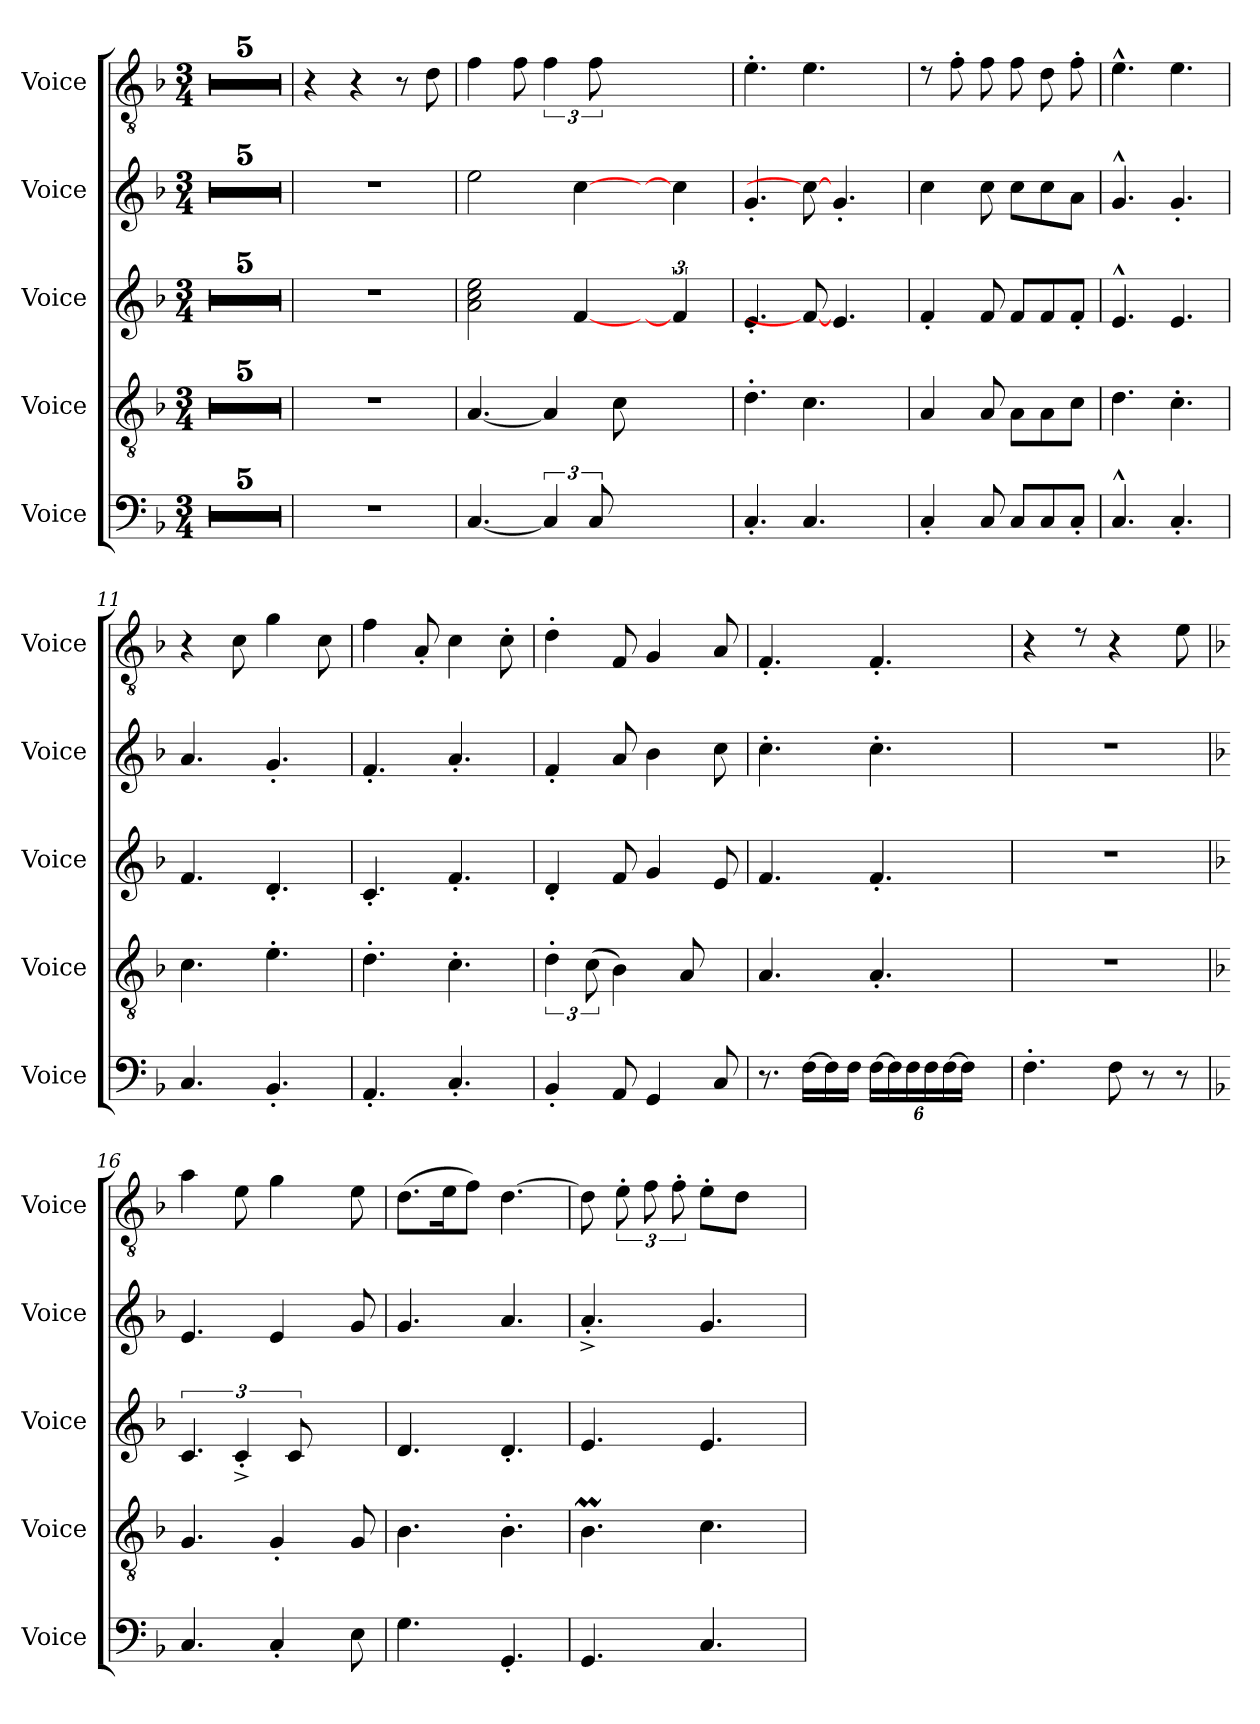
**kern	**kern	**kern	**kern	**kern
*part5	*part4	*part3	*part2	*part1
*staff5	*staff4	*staff3	*staff2	*staff1
*I"Voice	*I"Voice	*I"Voice	*I"Voice	*I"Voice
*I'Voice	*I'Voice	*I'Voice	*I'Voice	*I'Voice
*clefF4	*clefGv2	*clefG2	*clefG2	*clefGv2
*k[b-]	*k[b-]	*k[b-]	*k[b-]	*k[b-]
*M3/4	*M3/4	*M3/4	*M3/4	*M3/4
=1	=1	=1	=1	=1
2.ryy	2.ryy	2.ryy	2.ryy	2.ryy
=2	=2	=2	=2	=2
2.ryy	2.ryy	2.ryy	2.ryy	2.ryy
=3	=3	=3	=3	=3
2.ryy	2.ryy	2.ryy	2.ryy	2.ryy
=4	=4	=4	=4	=4
2.ryy	2.ryy	2.ryy	2.ryy	2.ryy
=5	=5	=5	=5	=5
2.ryy	2.ryy	2.ryy	2.ryy	2.ryy
=6	=6	=6	=6	=6
2.rF	2.rd	2.rdd	2.rdd	4r
.	.	.	.	4r
.	.	.	.	8r
.	.	.	.	8d\
=7	=7	=7	=7	=7
[<4.C/	[<4.A/	2a\ 2cc\ 2ee\	2ee\	4f\
.	.	.	.	8f\
6C/]	4A/]	.	.	6f\
.	.	[<4f/	[>4cc\	.
12C/	.	.	.	12f\
2ryy	8c\	.	.	2ryy
.	4.ryy	8ryy	8ryy	.
.	.	6f/]	4cc\]	.
.	.	12ryy	.	.
=8	=8	=8	=8	=8
4.C'</	4.d'<\	4.e'</	4.g'</	4.e'<\
4.C/	4.c\	8f/_	8cc\_	4.e\
.	.	4.e/	4.g'</	.
8ryy	8ryy	.	.	8ryy
=9	=9	=9	=9	=9
4C'</	4A/	4f'</	4cc\	8rc
.	.	.	.	8f'<\
8C/	8A/	8f/	8cc\	8f\
8C/L	8A\L	8f/L	8cc\L	8f\
8C/	8A\	8f/	8cc\	8d\
8C'</J	8c\J	8f'</J	8a\J	8f'<\
=10	=10	=10	=10	=10
4.C^^</	4.d\	4.e^^</	4.g^^</	4.e^^<\
4.C'</	4.c'<\	4.e/	4.g'</	4.e\
!!LO:LB:g=z
=11	=11	=11	=11	=11
4.C/	4.c\	4.f/	4.a/	4r
.	.	.	.	8c\
4.BB-'</	4.e'<\	4.d'</	4.g'<'</	4g\
.	.	.	.	8c\
=12	=12	=12	=12	=12
4.AA'</	4.d'<'<\	4.c'<'</	4.f'</	4f\
.	.	.	.	8A'</
4.C'</	4.c'<'<\	4.f'<'</	4.a'</	4c\
.	.	.	.	8c'<\
=13	=13	=13	=13	=13
4BB-'</	6d'<\	4d'</	4f'</	4d'<\
.	(<12c\	.	.	.
8AA/	4B-\)	8f/	8a/	8F/
4GG/	.	4g/	4b-\	4G/
.	8A/	.	.	.
8C/	8ryy	8e/	8cc\	8A/
=14	=14	=14	=14	=14
8.r	4.A/	4.f/	4.cc'<\	4.F'</
[<16F\LL	.	.	.	.
16F\]	.	.	.	.
16F\JJ	.	.	.	.
[<24F\LL	4.A'<'</	4.f'<'</	4.cc'<\	4.F'</
24F\]	.	.	.	.
24F\	.	.	.	.
24F\	.	.	.	.
[<24F\	.	.	.	.
24F\JJ]	.	.	.	.
8ryy	.	.	.	.
=15	=15	=15	=15	=15
4.F'<\	2.rd	2.rdd	2.rdd	4r
.	.	.	.	8rc
8F\	.	.	.	4r
8r	.	.	.	.
8r	.	.	.	8e\
!!LO:PB:g=z
=16	=16	=16	=16	=16
*k[b-]	*k[b-]	*k[b-]	*k[b-]	*k[b-]
4.C/	4.G/	6.c/	4.e/	4a\
.	.	6c^<'</	.	8e\
4C'</	4G'</	.	4e/	4g\
.	.	12c/	.	.
.	.	4ryy	.	.
8E\	8G/	.	8g/	8e\
=17	=17	=17	=17	=17
4.G\	4.B-\	4.d/	4.g/	(>8.d\L
.	.	.	.	16e\k
.	.	.	.	8f\J)
4.GG'</	4.B-'<\	4.d'</	4.a/	[>4.d\
=18	=18	=18	=18	=18
4.GG/	4.B-M\	4.e/	4.a^<'</	8d\]
.	.	.	.	12e'<\
.	.	.	.	12f\
.	.	.	.	12f'<\
4.C/	4.c\	4.e/	4.g/	8e'<\L
.	.	.	.	8d\J
.	.	.	.	8ryy
=	=	=	=	=
*-	*-	*-	*-	*-
